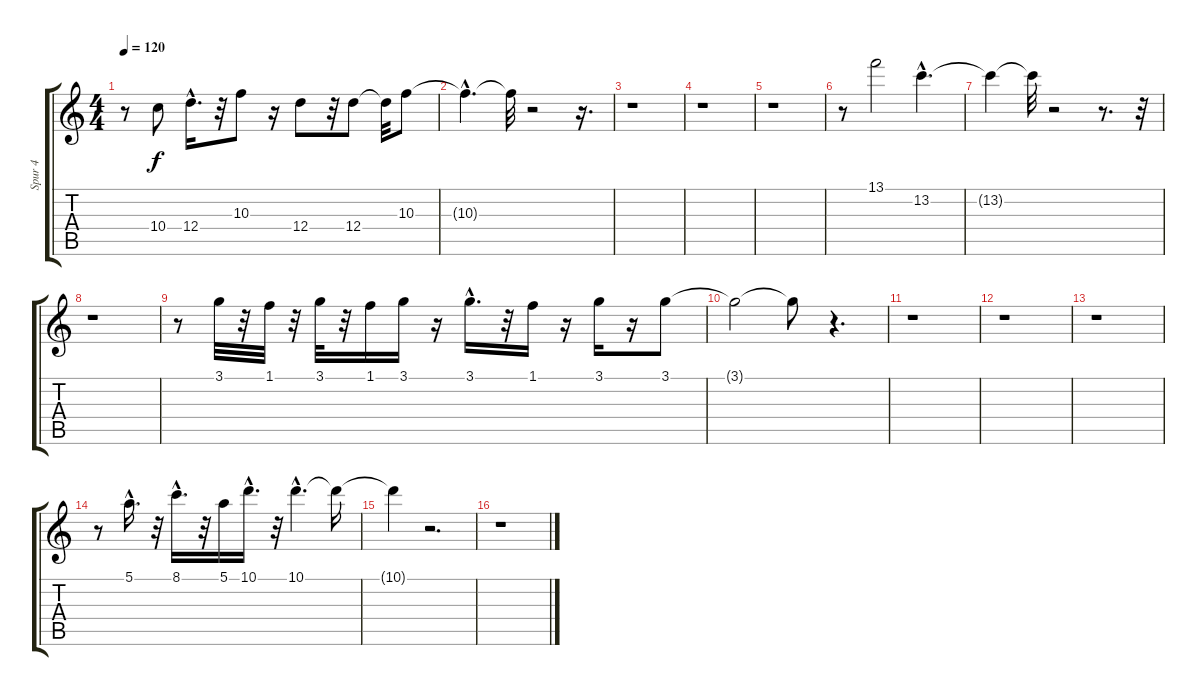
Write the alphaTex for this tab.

\track ("Spur 4" "Spur 4") {instrument synthbass2}
\staff {score tabs}
\tuning (E4 B3 G3 D3 A2 E2) {hide}
\ts (4 4)
\tempo 120
\clef g2
\ks c
r.8{dy f} 10.4.8 12.4{hac}.16{d} r.32 10.3.8 r.16 12.4.8 r.32 12.4.8 12.4{t}.32 10.3.8 |
10.3{hac t}.4{d} 10.3{t}.32 r.2 r.16{d} |
r.1 |
r.1 |
r.1 |
r.8 13.1.2 13.2{hac}.4{d} |
13.2{t}.4 13.2{t}.32 r.2 r.8{d} r.32 |
r.1 |
r.8 3.1.32 r.32 1.1.32 r.32 3.1.32 r.32 1.1.16 3.1.16 r.16 3.1{hac}.16{d} r.32 1.1.16 r.16 3.1.16 r.16 3.1.8 |
3.1{t}.2 3.1{t}.8 r.4{d} |
r.1 |
r.1 |
r.1 |
r.8 5.1{hac}.16{d} r.32 8.1{hac}.16{d} r.32 5.1.16 10.1{hac}.16{d} r.32 10.1{hac}.4{d} 10.1{t}.16 |
10.1{t}.4 r.2{d} |
r.1
